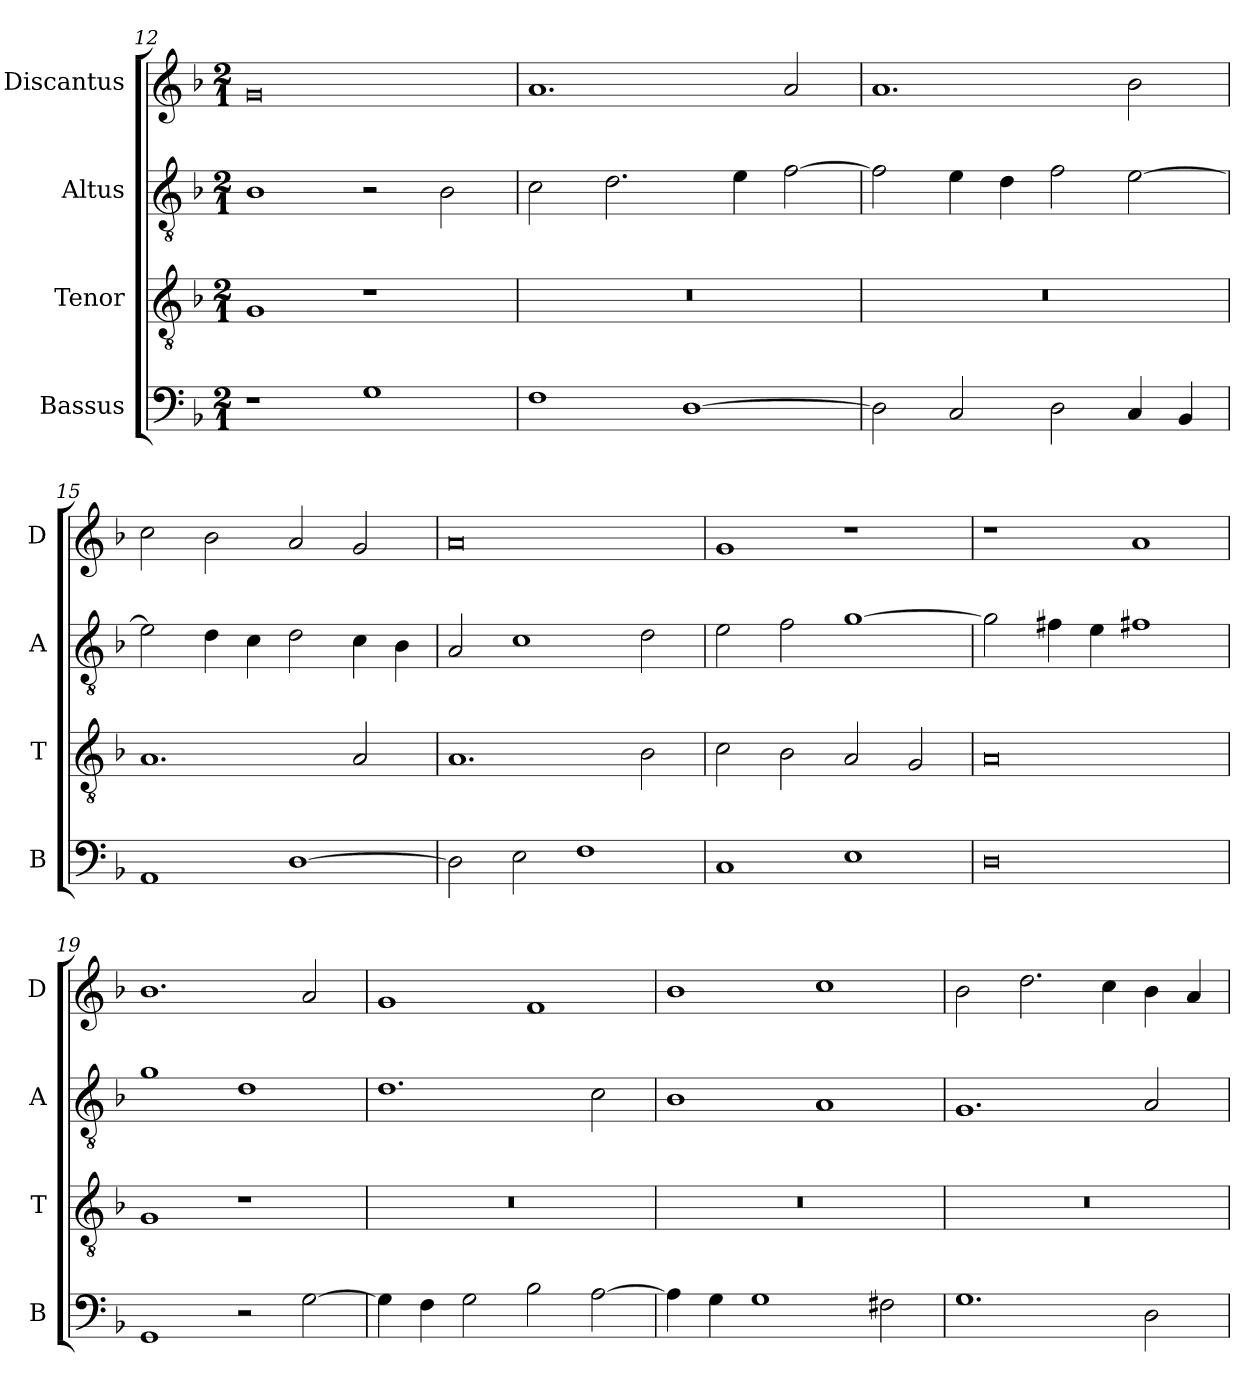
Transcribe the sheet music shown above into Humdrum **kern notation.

**kern	**kern	**kern	**kern
*part4	*part3	*part2	*part1
*staff4	*staff3	*staff2	*staff1
*I"Bassus	*I"Tenor	*I"Altus	*I"Discantus
*I'B	*I'T	*I'A	*I'D
*clefF4	*clefGv2	*clefGv2	*clefG2
*k[b-]	*k[b-]	*k[b-]	*k[b-]
*M2/1	*M2/1	*M2/1	*M2/1
=12	=12	=12	=12
1r	1G	1B-	0g
1G	1r	2r	.
.	.	2B-\	.
=13	=13	=13	=13
1F	0r	2c\	1.a
.	.	2.d\	.
[1D	.	.	.
.	.	4e\	.
.	.	[2f\	2a/
=14	=14	=14	=14
2D\]	0r	2f\]	1.a
2C/	.	4e\	.
.	.	4d\	.
2D\	.	2f\	.
4C/	.	[2e\	2b-\
4BB-/	.	.	.
=15	=15	=15	=15
1AA	1.A	2e\]	2cc\
.	.	4d\	2b-\
.	.	4c\	.
[1D	.	2d\	2a/
.	2A/	4c\	2g/
.	.	4B-\	.
=16	=16	=16	=16
2D\]	1.A	2A/	0a
2E\	.	1c	.
1F	.	.	.
.	2B-\	2d\	.
=17	=17	=17	=17
1C	2c\	2e\	1g
.	2B-\	2f\	.
1E	2A/	[1g	1r
.	2G/	.	.
=18	=18	=18	=18
0D	0A	2g\]	1r
.	.	4f#X\	.
.	.	4e\	.
.	.	1f#X	1a
=19	=19	=19	=19
1GG	1G	1g	1.b-
2r	1r	1d	.
[2G\	.	.	2a/
=20	=20	=20	=20
4G\]	0r	1.d	1g
4F\	.	.	.
2G\	.	.	.
2B-\	.	.	1f
[2A\	.	2c\	.
=21	=21	=21	=21
4A\]	0r	1B-	1b-
4G\	.	.	.
1G	.	.	.
.	.	1A	1cc
2F#X\	.	.	.
=22	=22	=22	=22
1.G	0r	1.G	2b-\
.	.	.	2.dd\
.	.	.	4cc\
2D\	.	2A/	4b-\
.	.	.	4a/
=	=	=	=
*-	*-	*-	*-
